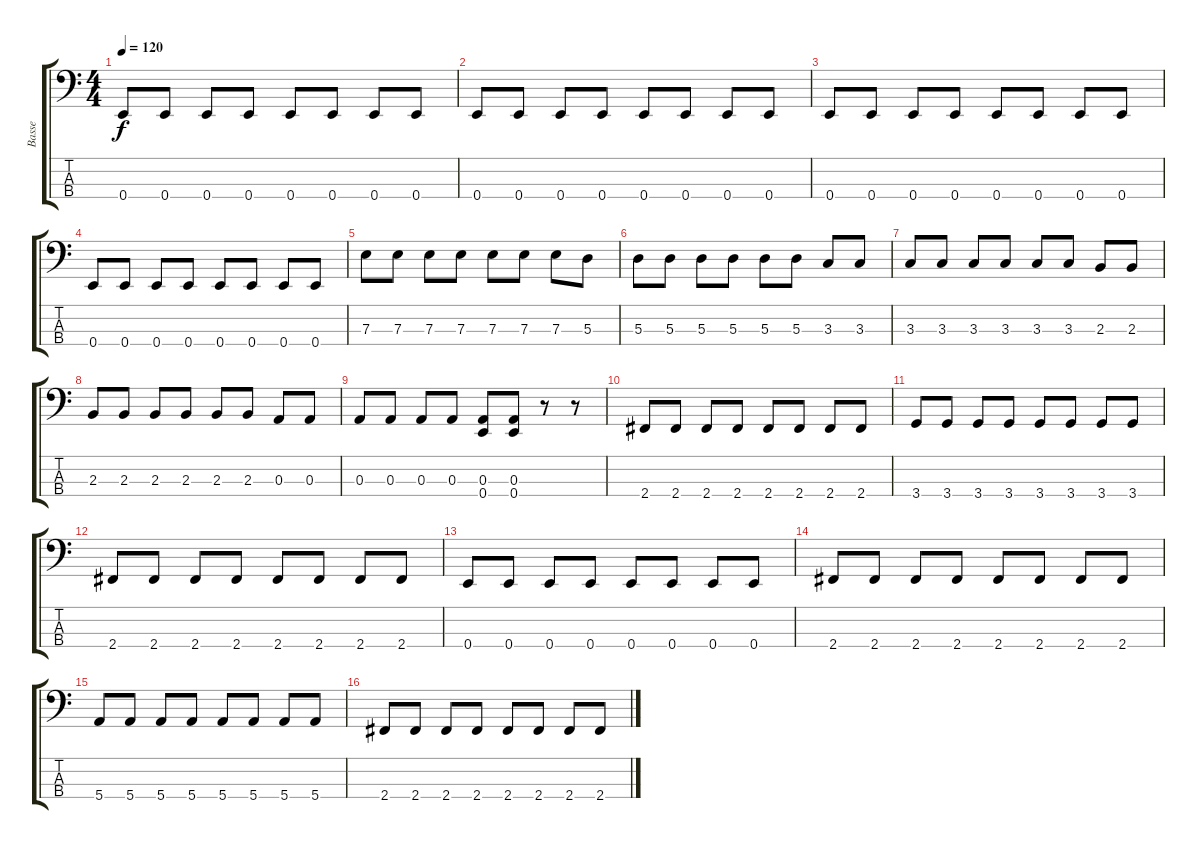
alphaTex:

\track ("Basse" "Basse") {instrument electricbasspick}
\staff {score tabs}
\tuning (G2 D2 A1 E1) {hide}
\ts (4 4)
\tempo 120
\clef f4
\ks c
0.4.8{dy f instrument electricbasspick} 0.4.8 0.4.8 0.4.8 0.4.8 0.4.8 0.4.8 0.4.8 |
0.4.8 0.4.8 0.4.8 0.4.8 0.4.8 0.4.8 0.4.8 0.4.8 |
0.4.8 0.4.8 0.4.8 0.4.8 0.4.8 0.4.8 0.4.8 0.4.8 |
0.4.8 0.4.8 0.4.8 0.4.8 0.4.8 0.4.8 0.4.8 0.4.8 |
7.3.8 7.3.8 7.3.8 7.3.8 7.3.8 7.3.8 7.3.8 5.3.8 |
5.3.8 5.3.8 5.3.8 5.3.8 5.3.8 5.3.8 3.3.8 3.3.8 |
3.3.8 3.3.8 3.3.8 3.3.8 3.3.8 3.3.8 2.3.8 2.3.8 |
2.3.8 2.3.8 2.3.8 2.3.8 2.3.8 2.3.8 0.3.8 0.3.8 |
0.3.8 0.3.8 0.3.8 0.3.8{volume 14 instrument slapbass1} (0.3 0.4).8{instrument slapbass1} (0.3 0.4).8 r.8 r.8 |
2.4.8{instrument electricbasspick} 2.4.8 2.4.8 2.4.8 2.4.8 2.4.8 2.4.8 2.4.8 |
3.4.8 3.4.8 3.4.8 3.4.8 3.4.8 3.4.8 3.4.8 3.4.8 |
2.4.8 2.4.8 2.4.8 2.4.8 2.4.8 2.4.8 2.4.8 2.4.8 |
0.4.8 0.4.8 0.4.8 0.4.8 0.4.8 0.4.8 0.4.8 0.4.8 |
2.4.8 2.4.8 2.4.8 2.4.8 2.4.8 2.4.8 2.4.8 2.4.8 |
5.4.8 5.4.8 5.4.8 5.4.8 5.4.8 5.4.8 5.4.8 5.4.8 |
2.4.8 2.4.8 2.4.8 2.4.8 2.4.8 2.4.8 2.4.8 2.4.8
